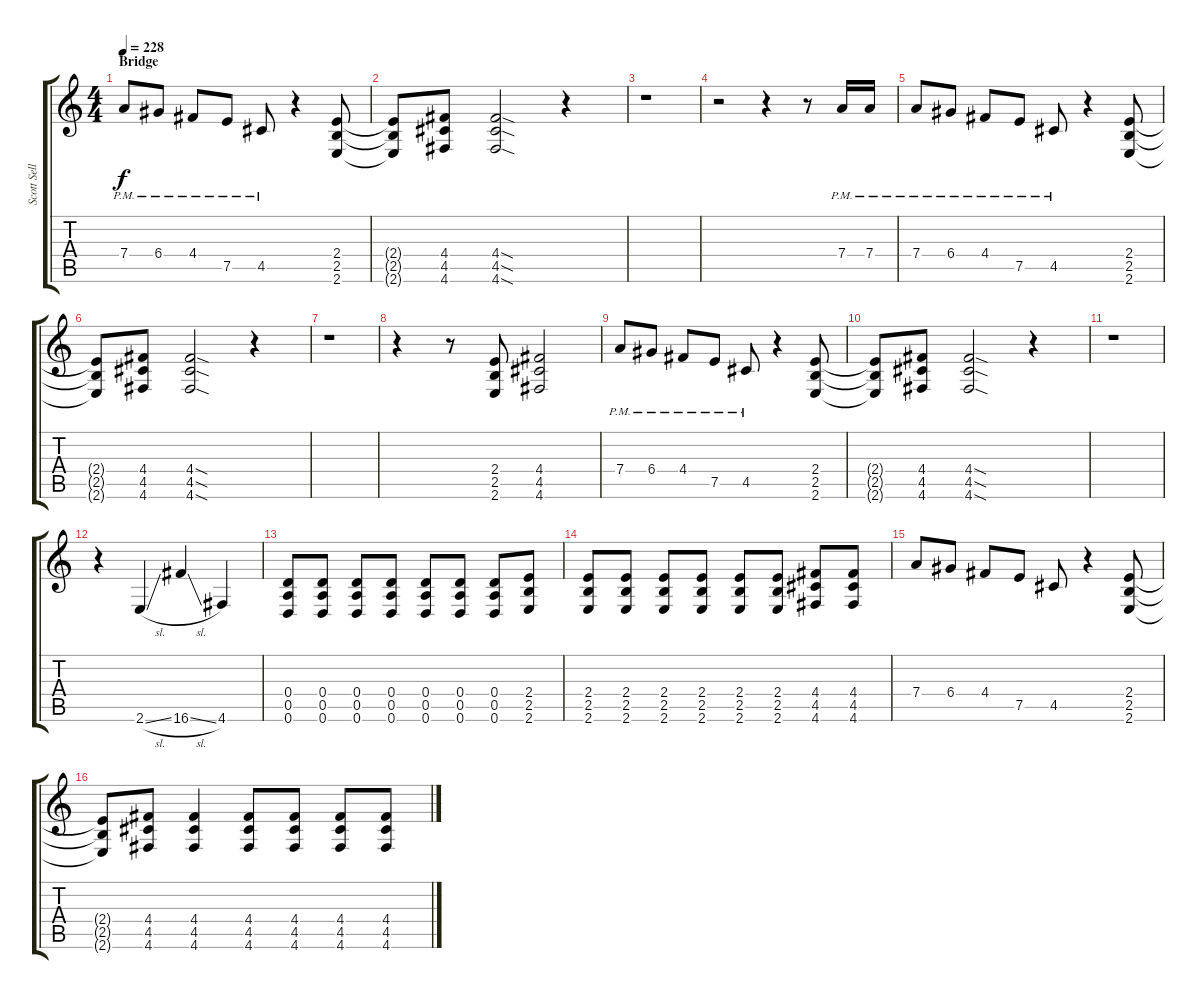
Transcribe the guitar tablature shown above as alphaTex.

\track ("Scott Sellers" "Scott Sell") {instrument distortionguitar}
\staff {score tabs}
\tuning (E4 B3 G3 D3 A2 D2) {hide}
\ts (4 4)
\section ("" "Bridge")
\tempo 228
\clef g2
\ks c
7.4{pm}.8{dy f} 6.4{pm}.8 4.4{pm}.8 7.5{pm}.8 4.5{pm}.8 r.4 (2.4 2.5 2.6).8 |
(2.4{t} 2.5{t} 2.6{t}).8 (4.4 4.5 4.6).8 (4.4{sod} 4.5{sod} 4.6{sod}).2 r.4 |
r.1 |
r.2 r.4 r.8 7.4{pm}.16 7.4{pm}.16 |
7.4{pm}.8 6.4{pm}.8 4.4{pm}.8 7.5{pm}.8 4.5{pm}.8 r.4 (2.4 2.5 2.6).8 |
(2.4{t} 2.5{t} 2.6{t}).8 (4.4 4.5 4.6).8 (4.4{sod} 4.5{sod} 4.6{sod}).2 r.4 |
r.1 |
r.4 r.8 (2.4 2.5 2.6).8 (4.4 4.5 4.6).2 |
7.4{pm}.8 6.4{pm}.8 4.4{pm}.8 7.5{pm}.8 4.5{pm}.8 r.4 (2.4 2.5 2.6).8 |
(2.4{t} 2.5{t} 2.6{t}).8 (4.4 4.5 4.6).8 (4.4{sod} 4.5{sod} 4.6{sod}).2 r.4 |
r.1 |
r.4 2.6{sl}.4 16.6{sl}.4 4.6.4 |
(0.4 0.5 0.6).8 (0.4 0.5 0.6).8 (0.4 0.5 0.6).8 (0.4 0.5 0.6).8 (0.4 0.5 0.6).8 (0.4 0.5 0.6).8 (0.4 0.5 0.6).8 (2.4 2.5 2.6).8 |
(2.4 2.5 2.6).8 (2.4 2.5 2.6).8 (2.4 2.5 2.6).8 (2.4 2.5 2.6).8 (2.4 2.5 2.6).8 (2.4 2.5 2.6).8 (4.4 4.5 4.6).8 (4.4 4.5 4.6).8 |
7.4.8 6.4.8 4.4.8 7.5.8 4.5.8 r.4 (2.4 2.5 2.6).8 |
(2.4{t} 2.5{t} 2.6{t}).8 (4.4 4.5 4.6).8 (4.4 4.5 4.6).4 (4.4 4.5 4.6).8 (4.4 4.5 4.6).8 (4.4 4.5 4.6).8 (4.4 4.5 4.6).8
